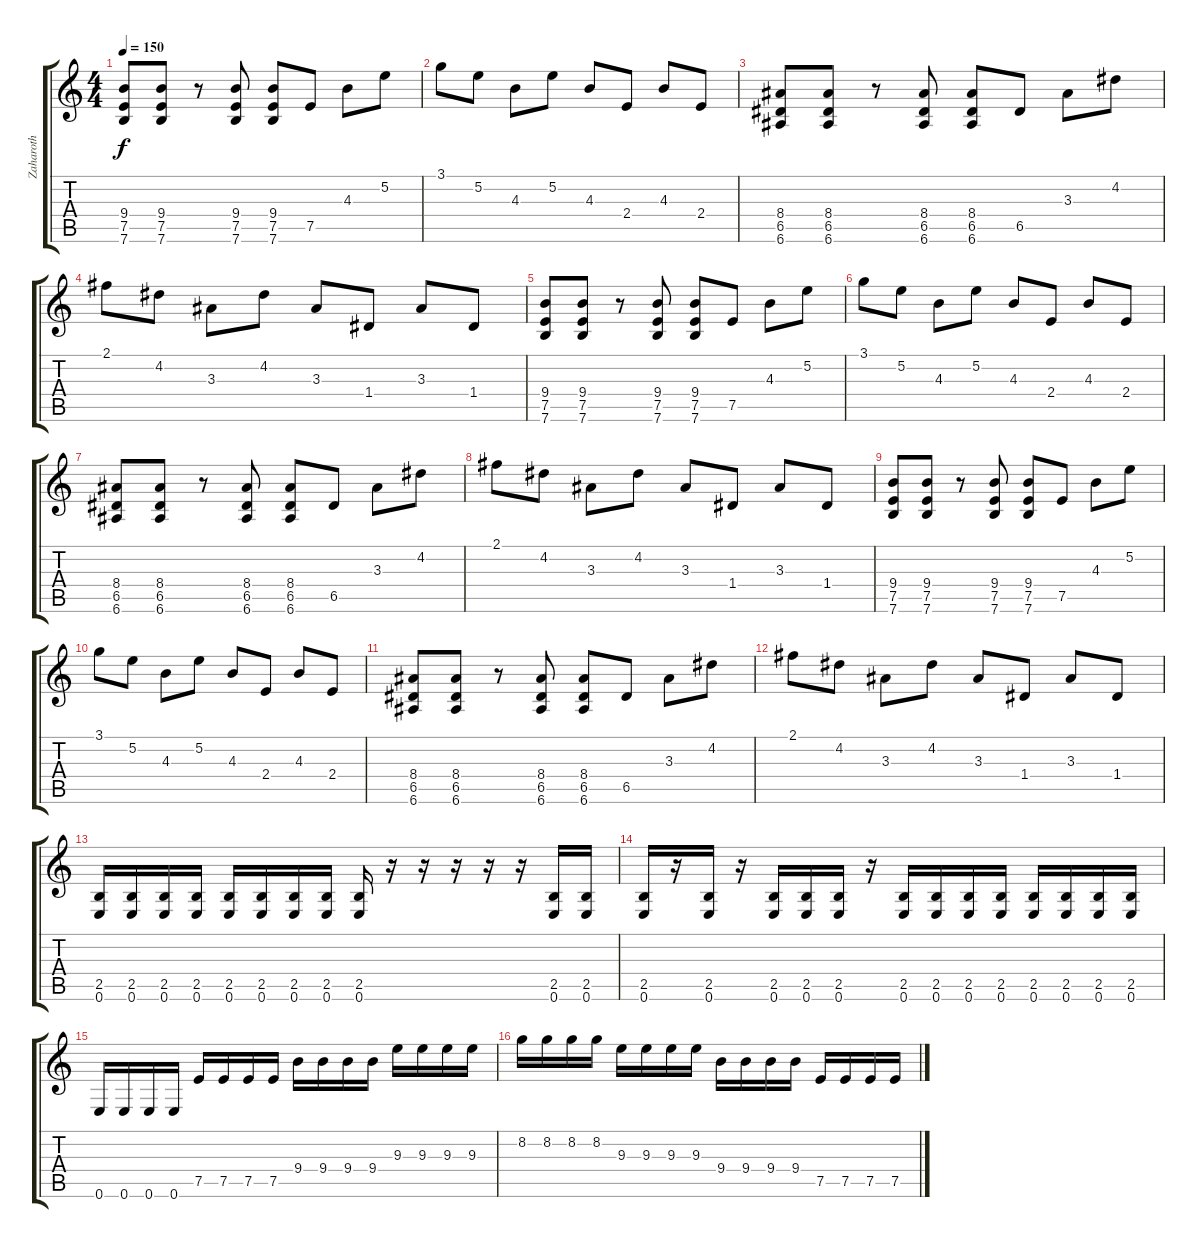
\track ("Zaharoth" "Zaharoth") {instrument distortionguitar}
\staff {score tabs}
\tuning (E4 B3 G3 D3 A2 E2) {hide}
\ts (4 4)
\tempo 150
\clef g2
\ks c
(9.4 7.5 7.6).8{dy f} (9.4 7.5 7.6).8 r.8 (9.4 7.5 7.6).8 (9.4 7.5 7.6).8 7.5.8 4.3.8 5.2.8 |
3.1.8 5.2.8 4.3.8 5.2.8 4.3.8 2.4.8 4.3.8 2.4.8 |
(8.4 6.5 6.6).8 (8.4 6.5 6.6).8 r.8 (8.4 6.5 6.6).8 (8.4 6.5 6.6).8 6.5.8 3.3.8 4.2.8 |
2.1.8 4.2.8 3.3.8 4.2.8 3.3.8 1.4.8 3.3.8 1.4.8 |
(9.4 7.5 7.6).8 (9.4 7.5 7.6).8 r.8 (9.4 7.5 7.6).8 (9.4 7.5 7.6).8 7.5.8 4.3.8 5.2.8 |
3.1.8 5.2.8 4.3.8 5.2.8 4.3.8 2.4.8 4.3.8 2.4.8 |
(8.4 6.5 6.6).8 (8.4 6.5 6.6).8 r.8 (8.4 6.5 6.6).8 (8.4 6.5 6.6).8 6.5.8 3.3.8 4.2.8 |
2.1.8 4.2.8 3.3.8 4.2.8 3.3.8 1.4.8 3.3.8 1.4.8 |
(9.4 7.5 7.6).8 (9.4 7.5 7.6).8 r.8 (9.4 7.5 7.6).8 (9.4 7.5 7.6).8 7.5.8 4.3.8 5.2.8 |
3.1.8 5.2.8 4.3.8 5.2.8 4.3.8 2.4.8 4.3.8 2.4.8 |
(8.4 6.5 6.6).8 (8.4 6.5 6.6).8 r.8 (8.4 6.5 6.6).8 (8.4 6.5 6.6).8 6.5.8 3.3.8 4.2.8 |
2.1.8 4.2.8 3.3.8 4.2.8 3.3.8 1.4.8 3.3.8 1.4.8 |
(2.5 0.6).16 (2.5 0.6).16 (2.5 0.6).16 (2.5 0.6).16 (2.5 0.6).16 (2.5 0.6).16 (2.5 0.6).16 (2.5 0.6).16 (2.5 0.6).16 r.16 r.16 r.16 r.16 r.16 (2.5 0.6).16 (2.5 0.6).16 |
(2.5 0.6).16 r.16 (2.5 0.6).16 r.16 (2.5 0.6).16 (2.5 0.6).16 (2.5 0.6).16 r.16 (2.5 0.6).16 (2.5 0.6).16 (2.5 0.6).16 (2.5 0.6).16 (2.5 0.6).16 (2.5 0.6).16 (2.5 0.6).16 (2.5 0.6).16 |
0.6.16 0.6.16 0.6.16 0.6.16 7.5.16 7.5.16 7.5.16 7.5.16 9.4.16 9.4.16 9.4.16 9.4.16 9.3.16 9.3.16 9.3.16 9.3.16 |
8.2.16 8.2.16 8.2.16 8.2.16 9.3.16 9.3.16 9.3.16 9.3.16 9.4.16 9.4.16 9.4.16 9.4.16 7.5.16 7.5.16 7.5.16 7.5.16
